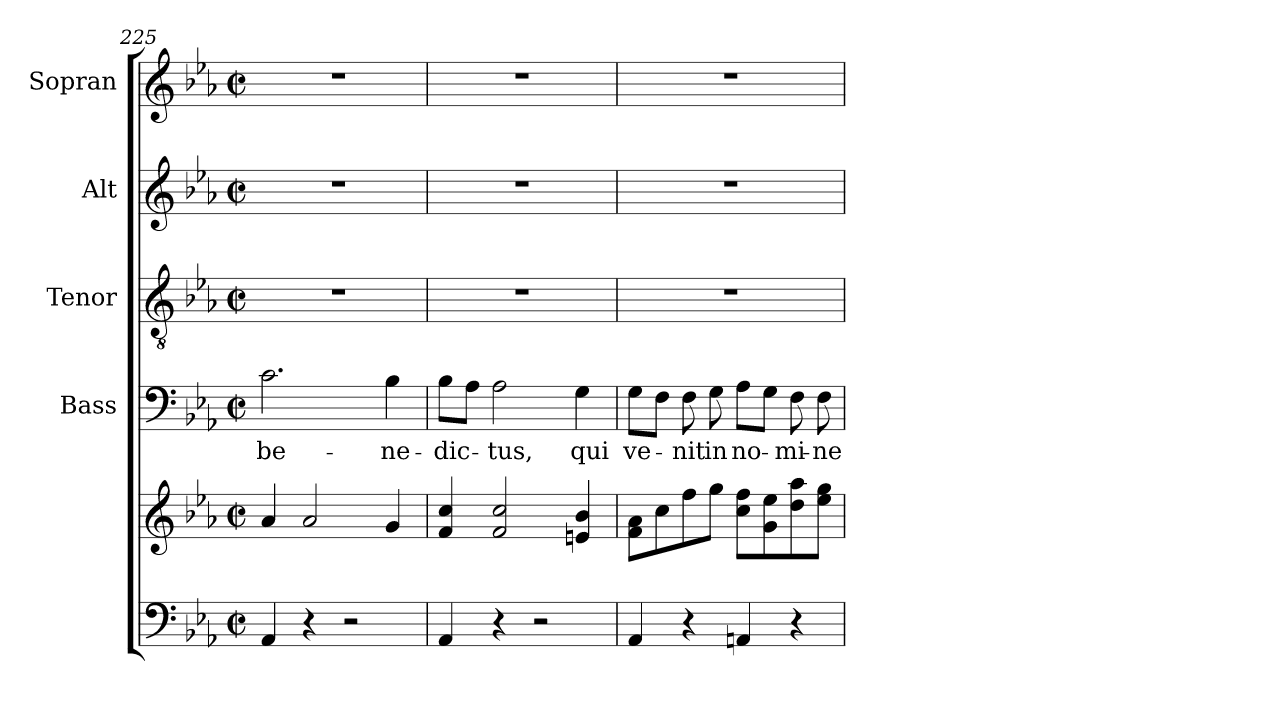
**kern	**kern	**kern	**text	**kern	**kern	**kern
*part5	*part5	*part4	*part4	*part3	*part2	*part1
*staff6	*staff5	*staff4	*staff4	*staff3	*staff2	*staff1
*	*	*I"Bass	*	*I"Tenor	*I"Alt	*I"Sopran
*	*	*I'B.	*	*I'T.	*I'A.	*I'S.
*clefF4	*clefG2	*clefF4	*	*clefGv2	*clefG2	*clefG2
*k[b-e-a-]	*k[b-e-a-]	*k[b-e-a-]	*	*k[b-e-a-]	*k[b-e-a-]	*k[b-e-a-]
*E-:	*E-:	*E-:	*	*E-:	*E-:	*E-:
*M2/2	*M2/2	*M2/2	*	*M2/2	*M2/2	*M2/2
*met(c|)	*met(c|)	*met(c|)	*	*met(c|)	*met(c|)	*met(c|)
=225	=225	=225	=225	=225	=225	=225
!	!	!	!LO:LY:b	!	!	!
4AA-/	4a-/	2.c\	be-	1r	1r	1r
4r	2a-/	.	.	.	.	.
2r	.	.	.	.	.	.
!	!	!	!LO:LY:b	!	!	!
.	4g/	4B-\	-ne-	.	.	.
!!LO:PB:g=z
=226	=226	=226	=226	=226	=226	=226
!	!	!	!LO:LY:b	!	!	!
4AA-/	4f/ 4cc/	8B-\L	-dic-	1r	1r	1r
.	.	8A-\J	.	.	.	.
!	!	!	!LO:LY:b	!	!	!
4r	2f/ 2cc/	2A-\	-tus,	.	.	.
2r	.	.	.	.	.	.
!	!	!	!LO:LY:b	!	!	!
.	4en/ 4b-/	4G\	qui	.	.	.
=227	=227	=227	=227	=227	=227	=227
!	!	!	!LO:LY:b	!	!	!
4AA-/	8f\ 8a-\L	8G\L	ve-	1r	1r	1r
.	8cc\	8F\J	.	.	.	.
!	!	!	!LO:LY:b	!	!	!
4r	8ff\	8F\	-nit	.	.	.
!	!	!	!LO:LY:b	!	!	!
.	8gg\J	8G\	in	.	.	.
!	!	!	!LO:LY:b	!	!	!
4AAn/	8cc\ 8ff\L	8A-\L	no-	.	.	.
.	8g\ 8ee-\	8G\J	.	.	.	.
!	!	!	!LO:LY:b	!	!	!
4r	8dd\ 8aa-\	8F\	-mi-	.	.	.
!	!	!	!LO:LY:b	!	!	!
.	8ee-\ 8gg\J	8F\	-ne	.	.	.
=	=	=	=	=	=	=
*-	*-	*-	*-	*-	*-	*-
